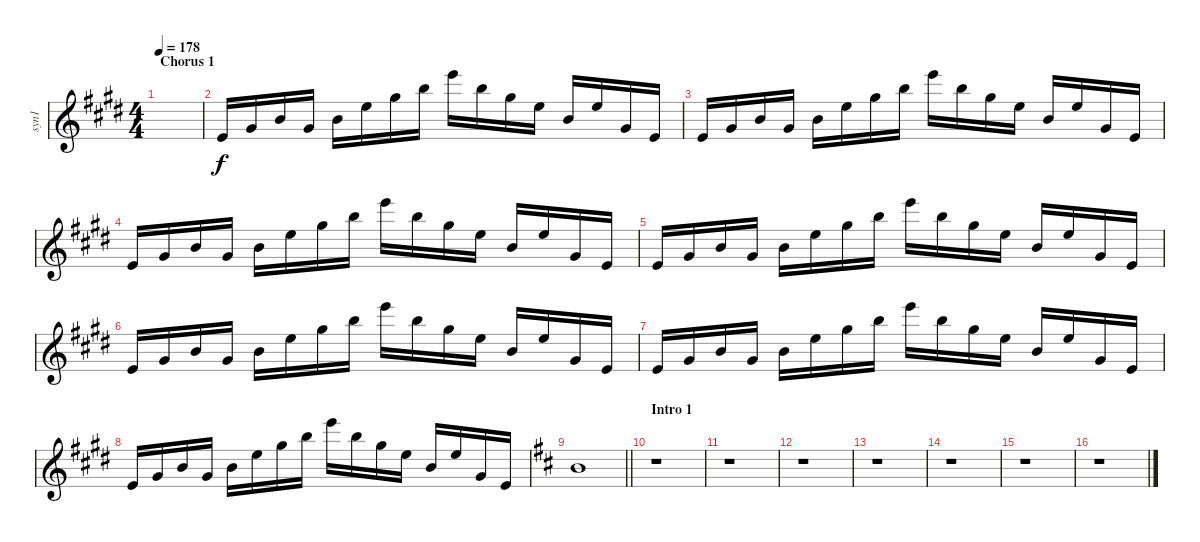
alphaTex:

\track ("syn1" "syn1") {instrument drawbarorgan}
\staff {score}
\tuning (E4 B3 G3 D3 A2 E2) {hide}
\ts (4 4)
\section ("" "Chorus 1")
\tempo 178
\clef g2
\ks e
|
0.1.16{volume 14} 4.1.16 7.1.16 4.1.16 7.1.16 12.1.16 16.1.16 19.1.16 24.1.16{volume 8} 19.1.16 16.1.16 12.1.16 7.1.16 12.1.16 4.1.16 0.1.16 |
0.1.16{volume 14} 4.1.16 7.1.16 4.1.16 7.1.16 12.1.16 16.1.16 19.1.16 24.1.16{volume 8} 19.1.16 16.1.16 12.1.16 7.1.16 12.1.16 4.1.16 0.1.16 |
0.1.16{volume 14} 4.1.16 7.1.16 4.1.16 7.1.16 12.1.16 16.1.16 19.1.16 24.1.16{volume 8} 19.1.16 16.1.16 12.1.16 7.1.16 12.1.16 4.1.16 0.1.16 |
0.1.16{volume 14} 4.1.16 7.1.16 4.1.16 7.1.16 12.1.16 16.1.16 19.1.16 24.1.16{volume 8} 19.1.16 16.1.16 12.1.16 7.1.16 12.1.16 4.1.16 0.1.16 |
0.1.16{volume 14} 4.1.16 7.1.16 4.1.16 7.1.16 12.1.16 16.1.16 19.1.16 24.1.16{volume 8} 19.1.16 16.1.16 12.1.16 7.1.16 12.1.16 4.1.16 0.1.16 |
0.1.16{volume 14} 4.1.16 7.1.16 4.1.16 7.1.16 12.1.16 16.1.16 19.1.16 24.1.16{volume 8} 19.1.16 16.1.16 12.1.16 7.1.16 12.1.16 4.1.16 0.1.16 |
0.1.16{volume 14} 4.1.16 7.1.16 4.1.16 7.1.16 12.1.16 16.1.16 19.1.16 24.1.16{volume 8} 19.1.16 16.1.16 12.1.16 7.1.16 12.1.16 4.1.16 0.1.16 |
\barLineRight lightlight
\ks d
7.1.1{volume 12} |
\section ("" "Intro 1")
r.1 |
r.1 |
r.1 |
r.1 |
r.1 |
r.1 |
r.1
